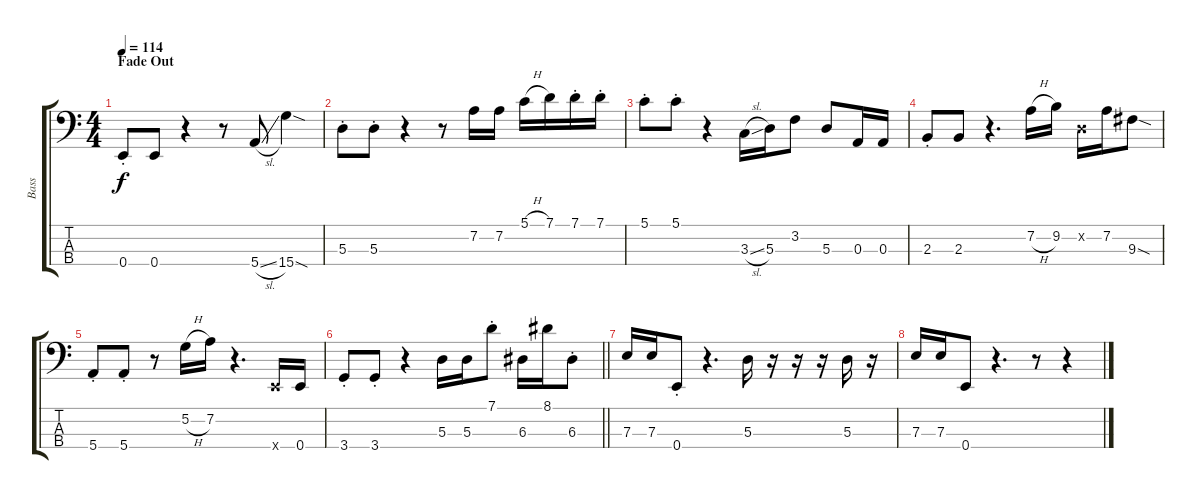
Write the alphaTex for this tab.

\track ("Bass" "Bass") {instrument electricbassfinger}
\staff {score tabs}
\tuning (G2 D2 A1 E1) {hide}
\ts (4 4)
\section ("" "Fade Out")
\tempo 114
\clef f4
\ks c
0.4{st}.8{dy f volume 5} 0.4.8 r.4 r.8 5.4{sl}.8 15.4{sod}.4 |
5.3{st}.8 5.3{st}.8 r.4 r.8 7.2.16 7.2.16 5.1{h}.16 7.1.16 7.1{st}.16 7.1{st}.16 |
5.1{st}.8 5.1{st}.8 r.4 3.3{sl}.16 5.3.16 3.2.8 5.3.8 0.3.16 0.3.16 |
2.3{st}.8 2.3.8 r.4{d} 7.2{h}.16 9.2.16 0.2{x}.16 7.2.16 9.3{sod}.8 |
5.4{st}.8{volume 0} 5.4{st}.8 r.8 5.2{h}.16 7.2.16 r.4{d} 0.4{x}.16 0.4.16 |
\barLineRight lightlight
3.4{st}.8 3.4{st}.8 r.4 5.3.16 5.3.16 7.1{st}.8 6.3.16 8.1.16 6.3{st}.8 |
7.3.16 7.3.16 0.4{st}.8 r.4{d} 5.3.16 r.16 r.16 r.16 5.3.16 r.16 |
7.3.16 7.3.16 0.4.8 r.4{d} r.8 r.4
